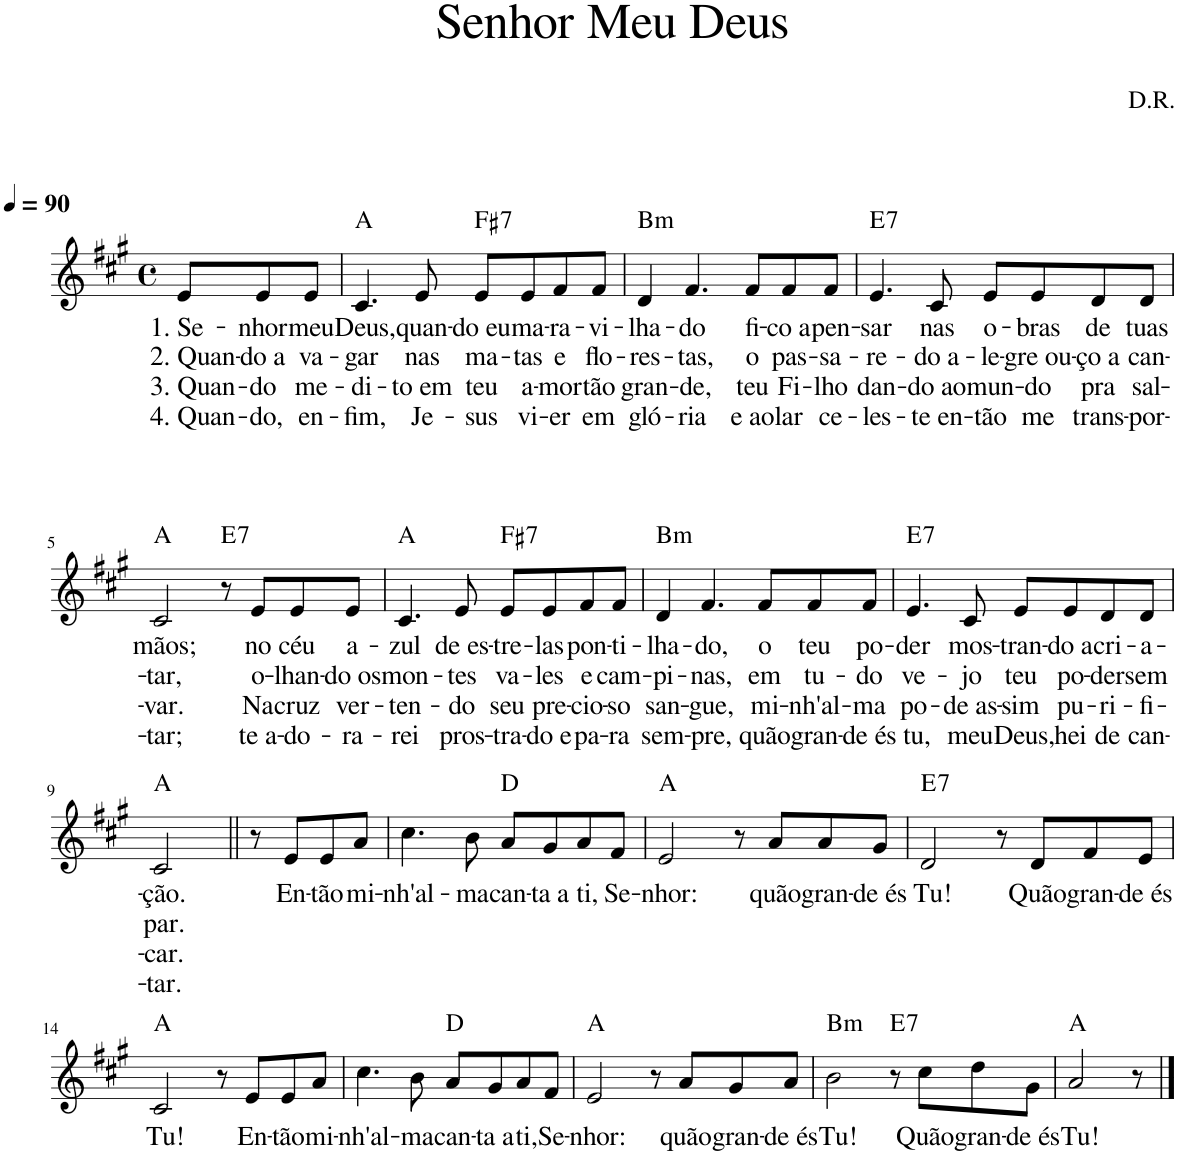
**kern	**text	**text	**text	**text	**harte
*part1	*part1	*part1	*part1	*part1	*part1
*staff1	*staff1	*staff1	*staff1	*staff1	*
*I"Voz	*	*	*	*	*
*I'Vo.	*	*	*	*	*
*clefG2	*	*	*	*	*
*k[f#c#g#]	*	*	*	*	*
*M4/4	*	*	*	*	*
*met(c)	*	*	*	*	*
*MM90	*	*	*	*	*
=1	=1	=1	=1	=1	=1
!	!LO:LY:b	!LO:LY:b	!LO:LY:b	!LO:LY:b	!
8e/L	1. Se-	2. Quan-	3. Quan-	4. Quan-	.
!	!LO:LY:b	!LO:LY:b	!LO:LY:b	!LO:LY:b	!
8e/	-nhor	-do a	-do	-do,	.
!	!LO:LY:b	!LO:LY:b	!LO:LY:b	!LO:LY:b	!
8e/J	meu	va-	me-	en-	.
=2	=2	=2	=2	=2	=2
!	!LO:LY:b	!LO:LY:b	!LO:LY:b	!LO:LY:b	!
4.c#/	Deus,	-gar	-di-	-fim,	A:maj
!	!LO:LY:b	!LO:LY:b	!LO:LY:b	!LO:LY:b	!
8e/	quan-	nas	-to em	Je-	.
!	!LO:LY:b	!LO:LY:b	!LO:LY:b	!LO:LY:b	!LO:H:kt=7
8e/L	-do eu	ma-	teu	-sus	F#:7
!	!LO:LY:b	!LO:LY:b	!LO:LY:b	!LO:LY:b	!
8e/	ma-	-tas	a-	vi-	.
!	!LO:LY:b	!LO:LY:b	!LO:LY:b	!LO:LY:b	!
8f#/	-ra-	e	-mor	-er	.
!	!LO:LY:b	!LO:LY:b	!LO:LY:b	!LO:LY:b	!
8f#/J	-vi-	flo-	tão	em	.
=3	=3	=3	=3	=3	=3
!	!LO:LY:b	!LO:LY:b	!LO:LY:b	!LO:LY:b	!LO:H:kt=m
4d/	-lha-	-res-	gran-	gló-	B:min
!	!LO:LY:b	!LO:LY:b	!LO:LY:b	!LO:LY:b	!
4.f#/	-do	-tas,	-de,	-ria	.
!	!LO:LY:b	!LO:LY:b	!LO:LY:b	!LO:LY:b	!
8f#/L	fi-	o	teu	e ao	.
!	!LO:LY:b	!LO:LY:b	!LO:LY:b	!LO:LY:b	!
8f#/	-co a	pas-	Fi-	lar	.
!	!LO:LY:b	!LO:LY:b	!LO:LY:b	!LO:LY:b	!
8f#/J	pen-	-sa-	-lho	ce-	.
=4	=4	=4	=4	=4	=4
!	!LO:LY:b	!LO:LY:b	!LO:LY:b	!LO:LY:b	!LO:H:kt=7
4.e/	-sar	-re-	dan-	-les-	E:7
!	!LO:LY:b	!LO:LY:b	!LO:LY:b	!LO:LY:b	!
8c#/	nas	-do a-	-do ao	-te en-	.
!	!LO:LY:b	!LO:LY:b	!LO:LY:b	!LO:LY:b	!
8e/L	o-	-le-	mun-	-tão	.
!	!LO:LY:b	!LO:LY:b	!LO:LY:b	!LO:LY:b	!
8e/	-bras	-gre ou-	-do	me	.
!	!LO:LY:b	!LO:LY:b	!LO:LY:b	!LO:LY:b	!
8d/	de	-ço a	pra	trans-	.
!	!LO:LY:b	!LO:LY:b	!LO:LY:b	!LO:LY:b	!
8d/J	tuas	can-	sal-	-por-	.
!!LO:LB:g=z
=5	=5	=5	=5	=5	=5
!	!LO:LY:b	!LO:LY:b	!LO:LY:b	!LO:LY:b	!
2c#/	mãos;	-tar,	-var.	-tar;	A:maj
!	!	!	!	!	!LO:H:kt=7
8r	.	.	.	.	E:7
!	!LO:LY:b	!LO:LY:b	!LO:LY:b	!LO:LY:b	!
8e/L	no	o-	Na	te a-	.
!	!LO:LY:b	!LO:LY:b	!LO:LY:b	!LO:LY:b	!
8e/	céu	-lhan-	cruz	-do-	.
!	!LO:LY:b	!LO:LY:b	!LO:LY:b	!LO:LY:b	!
8e/J	a-	-do os	ver-	-ra-	.
=6	=6	=6	=6	=6	=6
!	!LO:LY:b	!LO:LY:b	!LO:LY:b	!LO:LY:b	!
4.c#/	-zul	mon-	-ten-	-rei	A:maj
!	!LO:LY:b	!LO:LY:b	!LO:LY:b	!LO:LY:b	!
8e/	de es-	-tes	-do	pros-	.
!	!LO:LY:b	!LO:LY:b	!LO:LY:b	!LO:LY:b	!LO:H:kt=7
8e/L	-tre-	va-	seu	-tra-	F#:7
!	!LO:LY:b	!LO:LY:b	!LO:LY:b	!LO:LY:b	!
8e/	-las	-les	pre-	-do e	.
!	!LO:LY:b	!LO:LY:b	!LO:LY:b	!LO:LY:b	!
8f#/	pon-	e	-cio-	pa-	.
!	!LO:LY:b	!LO:LY:b	!LO:LY:b	!LO:LY:b	!
8f#/J	-ti-	cam-	-so	-ra	.
=7	=7	=7	=7	=7	=7
!	!LO:LY:b	!LO:LY:b	!LO:LY:b	!LO:LY:b	!LO:H:kt=m
4d/	-lha-	-pi-	san-	sem-	B:min
!	!LO:LY:b	!LO:LY:b	!LO:LY:b	!LO:LY:b	!
4.f#/	-do,	-nas,	-gue,	-pre,	.
!	!LO:LY:b	!LO:LY:b	!LO:LY:b	!LO:LY:b	!
8f#/L	o	em	mi-	quão	.
!	!LO:LY:b	!LO:LY:b	!LO:LY:b	!LO:LY:b	!
8f#/	teu	tu-	-nh'al-	gran-	.
!	!LO:LY:b	!LO:LY:b	!LO:LY:b	!LO:LY:b	!
8f#/J	po-	-do	-ma	-de és	.
=8	=8	=8	=8	=8	=8
!	!LO:LY:b	!LO:LY:b	!LO:LY:b	!LO:LY:b	!LO:H:kt=7
4.e/	-der	ve-	po-	tu,	E:7
!	!LO:LY:b	!LO:LY:b	!LO:LY:b	!LO:LY:b	!
8c#/	mos-	-jo	-de as-	meu	.
!	!LO:LY:b	!LO:LY:b	!LO:LY:b	!LO:LY:b	!
8e/L	-tran-	teu	-sim	Deus,	.
!	!LO:LY:b	!LO:LY:b	!LO:LY:b	!LO:LY:b	!
8e/	-do a	po-	pu-	hei	.
!	!LO:LY:b	!LO:LY:b	!LO:LY:b	!LO:LY:b	!
8d/	cri-	-der	-ri-	de	.
!	!LO:LY:b	!LO:LY:b	!LO:LY:b	!LO:LY:b	!
8d/J	-a-	sem	-fi-	can-	.
!!LO:LB:g=z
=9	=9	=9	=9	=9	=9
!	!LO:LY:b	!LO:LY:b	!LO:LY:b	!LO:LY:b	!
2c#/	-ção.	par.	-car.	-tar.	A:maj
=10||	=10||	=10||	=10||	=10||	=10||
8r	.	.	.	.	.
!	!LO:LY:b	!	!	!	!
8e/L	En-	.	.	.	.
!	!LO:LY:b	!	!	!	!
8e/	-tão	.	.	.	.
!	!LO:LY:b	!	!	!	!
8a/J	mi-	.	.	.	.
=11	=11	=11	=11	=11	=11
!	!LO:LY:b	!	!	!	!
4.cc#\	-nh'al-	.	.	.	.
!	!LO:LY:b	!	!	!	!
8b\	-ma	.	.	.	.
!	!LO:LY:b	!	!	!	!
8a/L	can-	.	.	.	D:maj
!	!LO:LY:b	!	!	!	!
8g#/	-ta a	.	.	.	.
!	!LO:LY:b	!	!	!	!
8a/	ti,	.	.	.	.
!	!LO:LY:b	!	!	!	!
8f#/J	Se-	.	.	.	.
=12	=12	=12	=12	=12	=12
!	!LO:LY:b	!	!	!	!
2e/	-nhor:	.	.	.	A:maj
8r	.	.	.	.	.
!	!LO:LY:b	!	!	!	!
8a/L	quão	.	.	.	.
!	!LO:LY:b	!	!	!	!
8a/	gran-	.	.	.	.
!	!LO:LY:b	!	!	!	!
8g#/J	-de és	.	.	.	.
=13	=13	=13	=13	=13	=13
!	!LO:LY:b	!	!	!	!LO:H:kt=7
2d/	Tu!	.	.	.	E:7
8r	.	.	.	.	.
!	!LO:LY:b	!	!	!	!
8d/L	Quão	.	.	.	.
!	!LO:LY:b	!	!	!	!
8f#/	gran-	.	.	.	.
!	!LO:LY:b	!	!	!	!
8e/J	-de és	.	.	.	.
!!LO:LB:g=z
=14	=14	=14	=14	=14	=14
!	!LO:LY:b	!	!	!	!
2c#/	Tu!	.	.	.	A:maj
8r	.	.	.	.	.
!	!LO:LY:b	!	!	!	!
8e/L	En-	.	.	.	.
!	!LO:LY:b	!	!	!	!
8e/	-tão	.	.	.	.
!	!LO:LY:b	!	!	!	!
8a/J	mi-	.	.	.	.
=15	=15	=15	=15	=15	=15
!	!LO:LY:b	!	!	!	!
4.cc#\	-nh'al-	.	.	.	.
!	!LO:LY:b	!	!	!	!
8b\	-ma	.	.	.	.
!	!LO:LY:b	!	!	!	!
8a/L	can-	.	.	.	D:maj
!	!LO:LY:b	!	!	!	!
8g#/	-ta a	.	.	.	.
!	!LO:LY:b	!	!	!	!
8a/	ti,	.	.	.	.
!	!LO:LY:b	!	!	!	!
8f#/J	Se-	.	.	.	.
=16	=16	=16	=16	=16	=16
!	!LO:LY:b	!	!	!	!
2e/	-nhor:	.	.	.	A:maj
8r	.	.	.	.	.
!	!LO:LY:b	!	!	!	!
8a/L	quão	.	.	.	.
!	!LO:LY:b	!	!	!	!
8g#/	gran-	.	.	.	.
!	!LO:LY:b	!	!	!	!
8a/J	-de és	.	.	.	.
=17	=17	=17	=17	=17	=17
!	!LO:LY:b	!	!	!	!LO:H:kt=m
2b\	Tu!	.	.	.	B:min
!	!	!	!	!	!LO:H:kt=7
8r	.	.	.	.	E:7
!	!LO:LY:b	!	!	!	!
8cc#\L	Quão	.	.	.	.
!	!LO:LY:b	!	!	!	!
8dd\	gran-	.	.	.	.
!	!LO:LY:b	!	!	!	!
8g#\J	-de és	.	.	.	.
=18	=18	=18	=18	=18	=18
!	!LO:LY:b	!	!	!	!
2a/	Tu!	.	.	.	A:maj
8r	.	.	.	.	.
==	==	==	==	==	==
*-	*-	*-	*-	*-	*-
